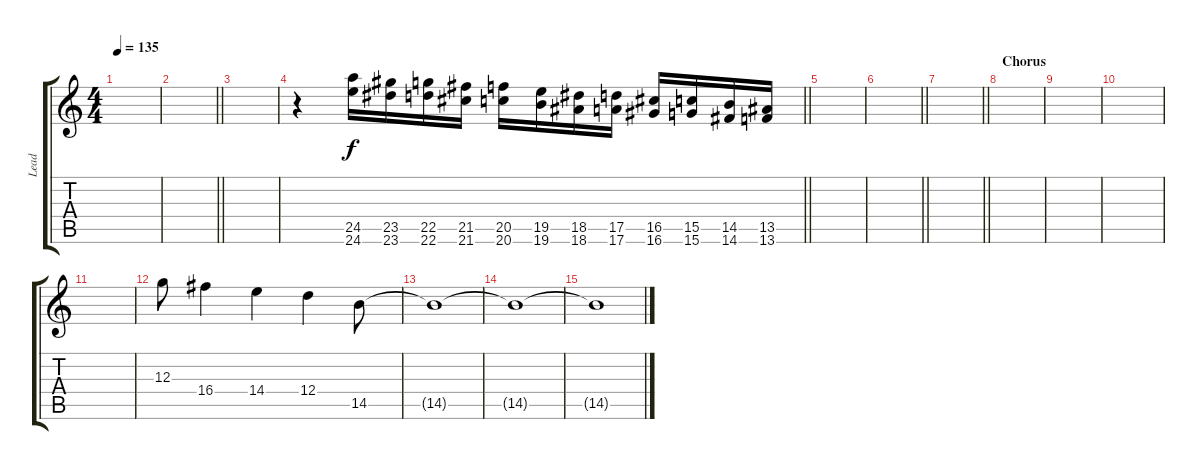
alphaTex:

\track ("Lead " "Lead ") {instrument distortionguitar}
\staff {score tabs}
\tuning (E4 B3 G3 D3 A2 E2) {hide}
\ts (4 4)
\tempo 135
\clef g2
\ks c
|
\barLineRight lightlight
|
|
\barLineRight lightlight
r.4 (24.5 24.6).16{instrument guitarfretnoise} (23.5 23.6).16 (22.5 22.6).16 (21.5 21.6).16 (20.5 20.6).16 (19.5 19.6).16 (18.5 18.6).16 (17.5 17.6).16 (16.5 16.6).16 (15.5 15.6).16 (14.5 14.6).16 (13.5 13.6).16 |
|
\barLineRight lightlight
|
\barLineRight lightlight
|
\section ("" "Chorus")
|
|
|
|
12.3.8{instrument electricguitarjazz} 16.4.4 14.4.4 12.4.4 14.5.8 |
14.5{t}.1 |
14.5{t}.1 |
14.5{t}.1
